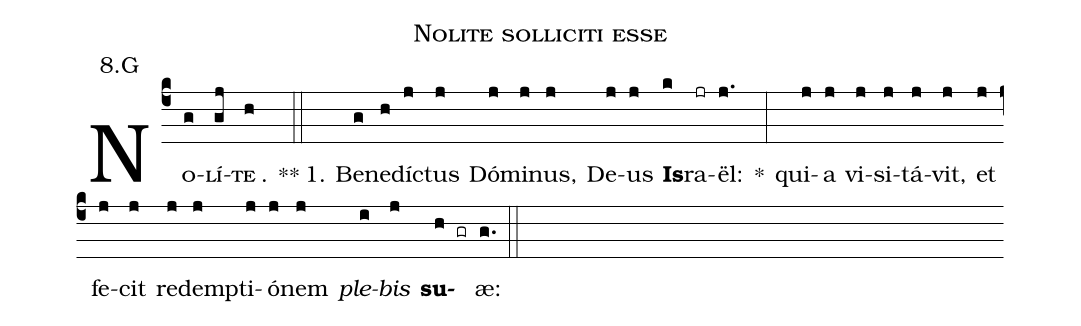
name:Nolite solliciti esse;
office-part:Antiphona;
mode:8;
annotation: 8.G;
%%
(c4) N<sc>o(g)lí(gj)te</sc>(h). **(::)
1. Be(g)ne(h)díc(j)tus(j) Dó(j)mi(j)nus,(j) De(j)us(j) <b>Is</b>(k)ra(jr)ël:(j.) *(:) qui(j)a(j) vi(j)si(j)tá(j)vit,(j) et(j) fe(j)cit(j) red(j)emp(j)ti(j)ó(j)nem(j) <i>ple</i>(i)<i>bis</i>(j) <b>su</b>(h gr)æ:(g.) (::)
